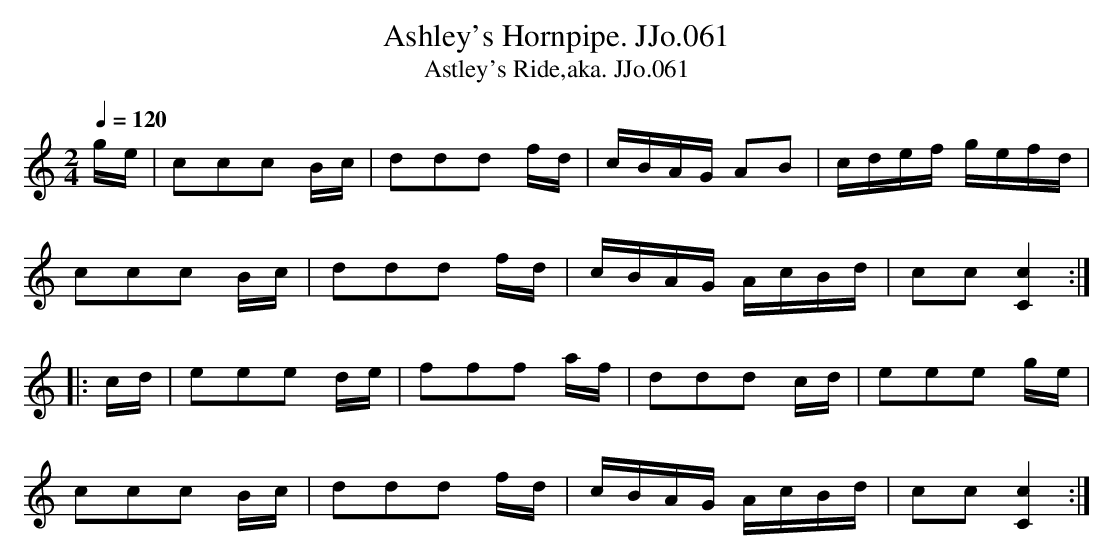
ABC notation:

X:1
T:Ashley's Hornpipe. JJo.061
T:Astley's Ride,aka. JJo.061
L:1/8
M:2/4
Q:1/4=120
K:C
g/e/|ccc B/c/|ddd f/d/|c/B/A/G/ AB|c/d/e/f/ g/e/f/d/|!
ccc B/c/|ddd f/d/|c/B/A/G/ A/c/B/d/|cc[c2C2]::!
c/d/|eee d/e/|fff a/f/|ddd c/d/|eee g/e/|!
ccc B/c/|ddd f/d/|c/B/A/G/ A/c/B/d/|cc[c2C2]:|
